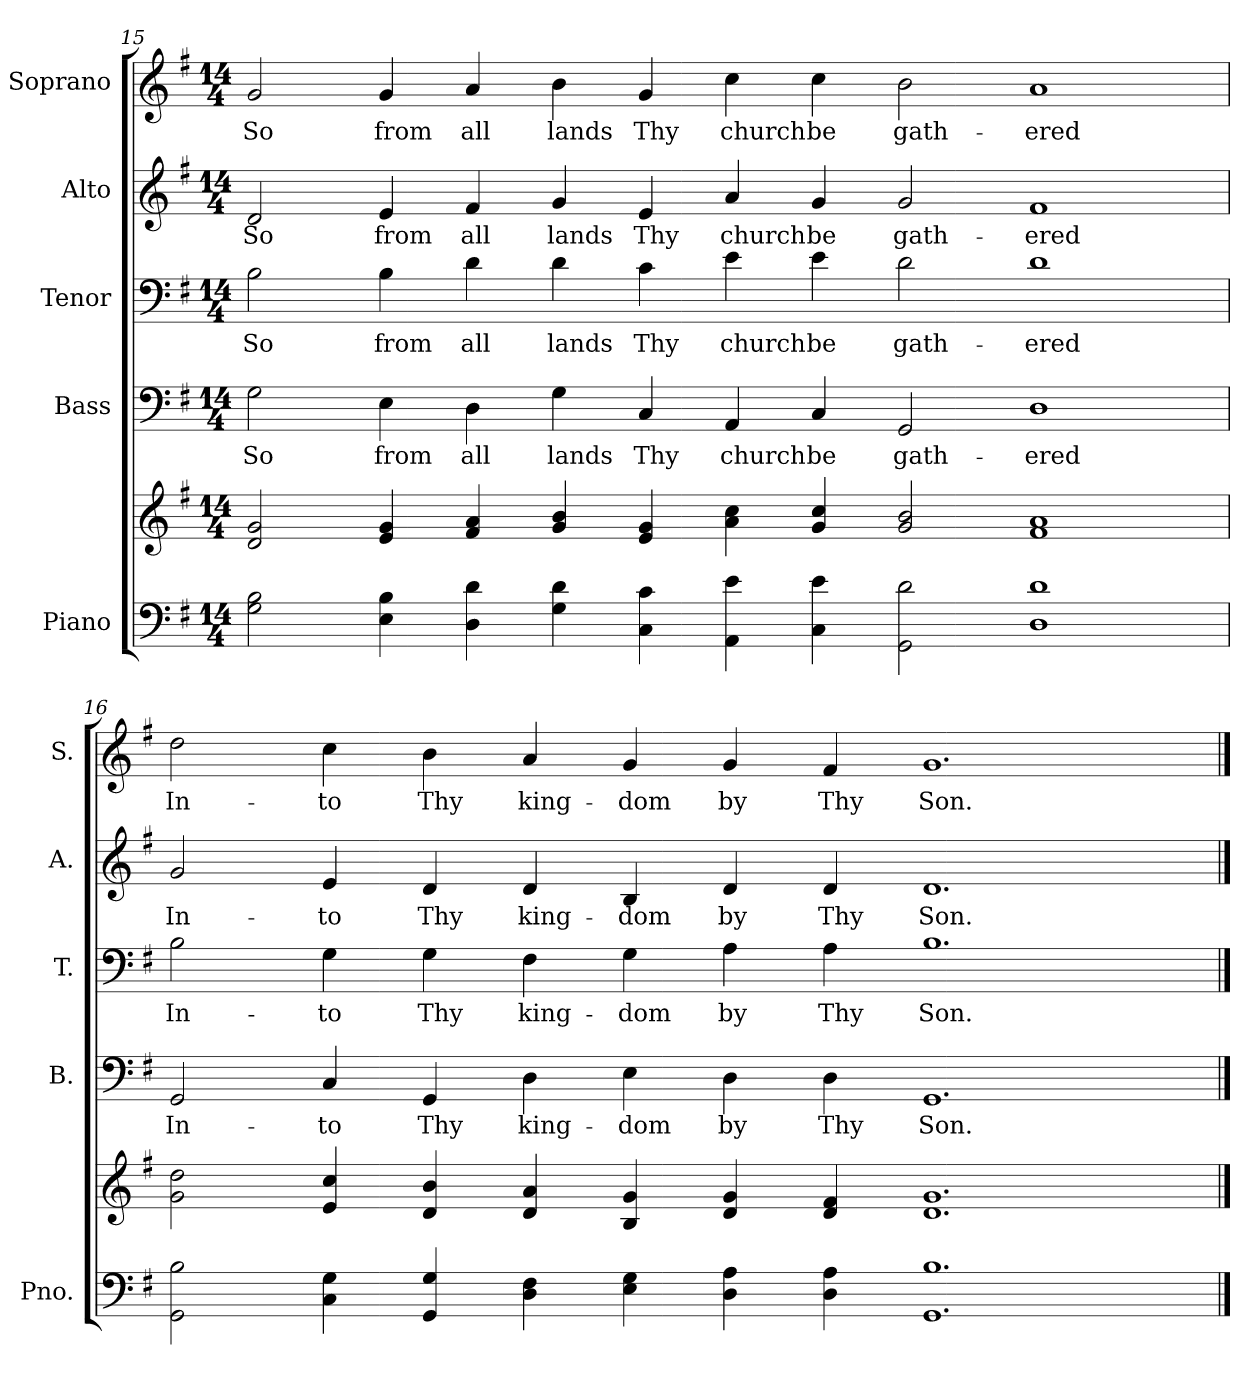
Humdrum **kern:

**kern	**kern	**kern	**text	**kern	**text	**kern	**text	**kern	**text
*part5	*part5	*part4	*part4	*part3	*part3	*part2	*part2	*part1	*part1
*staff6	*staff5	*staff4	*staff4	*staff3	*staff3	*staff2	*staff2	*staff1	*staff1
*I"Piano	*	*I"Bass	*	*I"Tenor	*	*I"Alto	*	*I"Soprano	*
*I'Pno.	*	*I'B.	*	*I'T.	*	*I'A.	*	*I'S.	*
!!LO:PB:g=z
*clefF4	*clefG2	*clefF4	*	*clefF4	*	*clefG2	*	*clefG2	*
*k[f#]	*k[f#]	*k[f#]	*	*k[f#]	*	*k[f#]	*	*k[f#]	*
*G:	*G:	*G:	*	*G:	*	*G:	*	*G:	*
*M14/4	*M14/4	*M14/4	*	*M14/4	*	*M14/4	*	*M14/4	*
=15	=15	=15	=15	=15	=15	=15	=15	=15	=15
!	!	!	!LO:LY:b:color=#000000	!	!	!	!	!	!
!	!	!	!	!	!LO:LY:b:color=#000000	!	!	!	!
!	!	!	!	!	!	!	!LO:LY:b:color=#000000	!	!
!	!	!	!	!	!	!	!	!	!LO:LY:b:color=#000000
2Gi\ 2Bi	2di/ 2gi	2Gi\	So	2Bi\	So	2di/	So	2gi/	So
!	!	!	!LO:LY:b:color=#000000	!	!	!	!	!	!
!	!	!	!	!	!LO:LY:b:color=#000000	!	!	!	!
!	!	!	!	!	!	!	!LO:LY:b:color=#000000	!	!
!	!	!	!	!	!	!	!	!	!LO:LY:b:color=#000000
4Ei\ 4Bi	4ei/ 4gi	4Ei\	from	4Bi\	from	4ei/	from	4gi/	from
!	!	!	!LO:LY:b:color=#000000	!	!	!	!	!	!
!	!	!	!	!	!LO:LY:b:color=#000000	!	!	!	!
!	!	!	!	!	!	!	!LO:LY:b:color=#000000	!	!
!	!	!	!	!	!	!	!	!	!LO:LY:b:color=#000000
4Di\ 4di	4f#i/ 4ai	4Di\	all	4di\	all	4f#i/	all	4ai/	all
!	!	!	!LO:LY:b:color=#000000	!	!	!	!	!	!
!	!	!	!	!	!LO:LY:b:color=#000000	!	!	!	!
!	!	!	!	!	!	!	!LO:LY:b:color=#000000	!	!
!	!	!	!	!	!	!	!	!	!LO:LY:b:color=#000000
4Gi\ 4di	4gi/ 4bi	4Gi\	lands	4di\	lands	4gi/	lands	4bi\	lands
!	!	!	!LO:LY:b:color=#000000	!	!	!	!	!	!
!	!	!	!	!	!LO:LY:b:color=#000000	!	!	!	!
!	!	!	!	!	!	!	!LO:LY:b:color=#000000	!	!
!	!	!	!	!	!	!	!	!	!LO:LY:b:color=#000000
4Ci\ 4ci	4ei/ 4gi	4Ci/	Thy	4ci\	Thy	4ei/	Thy	4gi/	Thy
!	!	!	!LO:LY:b:color=#000000	!	!	!	!	!	!
!	!	!	!	!	!LO:LY:b:color=#000000	!	!	!	!
!	!	!	!	!	!	!	!LO:LY:b:color=#000000	!	!
!	!	!	!	!	!	!	!	!	!LO:LY:b:color=#000000
4AAi\ 4ei	4ai\ 4cci	4AAi/	church	4ei\	church	4ai/	church	4cci\	church
!	!	!	!LO:LY:b:color=#000000	!	!	!	!	!	!
!	!	!	!	!	!LO:LY:b:color=#000000	!	!	!	!
!	!	!	!	!	!	!	!LO:LY:b:color=#000000	!	!
!	!	!	!	!	!	!	!	!	!LO:LY:b:color=#000000
4Ci\ 4ei	4gi/ 4cci	4Ci/	be	4ei\	be	4gi/	be	4cci\	be
!	!	!	!LO:LY:b:color=#000000	!	!	!	!	!	!
!	!	!	!	!	!LO:LY:b:color=#000000	!	!	!	!
!	!	!	!	!	!	!	!LO:LY:b:color=#000000	!	!
!	!	!	!	!	!	!	!	!	!LO:LY:b:color=#000000
2GGi\ 2di	2gi/ 2bi	2GGi/	gath-	2di\	gath-	2gi/	gath-	2bi\	gath-
!	!	!	!LO:LY:b:color=#000000	!	!	!	!	!	!
!	!	!	!	!	!LO:LY:b:color=#000000	!	!	!	!
!	!	!	!	!	!	!	!LO:LY:b:color=#000000	!	!
!	!	!	!	!	!	!	!	!	!LO:LY:b:color=#000000
1Di 1di	1f#i 1ai	1Di	-ered	1di	-ered	1f#i	-ered	1ai	-ered
!!LO:PB:g=z
=16	=16	=16	=16	=16	=16	=16	=16	=16	=16
!	!	!	!LO:LY:b:color=#000000	!	!	!	!	!	!
!	!	!	!	!	!LO:LY:b:color=#000000	!	!	!	!
!	!	!	!	!	!	!	!LO:LY:b:color=#000000	!	!
!	!	!	!	!	!	!	!	!	!LO:LY:b:color=#000000
2GGi\ 2Bi	2gi\ 2ddi	2GGi/	In-	2Bi\	In-	2gi/	In-	2ddi\	In-
!	!	!	!LO:LY:b:color=#000000	!	!	!	!	!	!
!	!	!	!	!	!LO:LY:b:color=#000000	!	!	!	!
!	!	!	!	!	!	!	!LO:LY:b:color=#000000	!	!
!	!	!	!	!	!	!	!	!	!LO:LY:b:color=#000000
4Ci\ 4Gi	4ei/ 4cci	4Ci/	-to	4Gi\	-to	4ei/	-to	4cci\	-to
!	!	!	!LO:LY:b:color=#000000	!	!	!	!	!	!
!	!	!	!	!	!LO:LY:b:color=#000000	!	!	!	!
!	!	!	!	!	!	!	!LO:LY:b:color=#000000	!	!
!	!	!	!	!	!	!	!	!	!LO:LY:b:color=#000000
4GGi/ 4Gi	4di/ 4bi	4GGi/	Thy	4Gi\	Thy	4di/	Thy	4bi\	Thy
!	!	!	!LO:LY:b:color=#000000	!	!	!	!	!	!
!	!	!	!	!	!LO:LY:b:color=#000000	!	!	!	!
!	!	!	!	!	!	!	!LO:LY:b:color=#000000	!	!
!	!	!	!	!	!	!	!	!	!LO:LY:b:color=#000000
4Di\ 4F#i	4di/ 4ai	4Di\	king-	4F#i\	king-	4di/	king-	4ai/	king-
!	!	!	!LO:LY:b:color=#000000	!	!	!	!	!	!
!	!	!	!	!	!LO:LY:b:color=#000000	!	!	!	!
!	!	!	!	!	!	!	!LO:LY:b:color=#000000	!	!
!	!	!	!	!	!	!	!	!	!LO:LY:b:color=#000000
4Ei\ 4Gi	4Bi/ 4gi	4Ei\	-dom	4Gi\	-dom	4Bi/	-dom	4gi/	-dom
!	!	!	!LO:LY:b:color=#000000	!	!	!	!	!	!
!	!	!	!	!	!LO:LY:b:color=#000000	!	!	!	!
!	!	!	!	!	!	!	!LO:LY:b:color=#000000	!	!
!	!	!	!	!	!	!	!	!	!LO:LY:b:color=#000000
4Di\ 4Ai	4di/ 4gi	4Di\	by	4Ai\	by	4di/	by	4gi/	by
!	!	!	!LO:LY:b:color=#000000	!	!	!	!	!	!
!	!	!	!	!	!LO:LY:b:color=#000000	!	!	!	!
!	!	!	!	!	!	!	!LO:LY:b:color=#000000	!	!
!	!	!	!	!	!	!	!	!	!LO:LY:b:color=#000000
4Di\ 4Ai	4di/ 4f#i	4Di\	Thy	4Ai\	Thy	4di/	Thy	4f#i/	Thy
!	!	!	!LO:LY:b:color=#000000	!	!	!	!	!	!
!	!	!	!	!	!LO:LY:b:color=#000000	!	!	!	!
!	!	!	!	!	!	!	!LO:LY:b:color=#000000	!	!
!	!	!	!	!	!	!	!	!	!LO:LY:b:color=#000000
1.GGi 1.Bi	1.di 1.gi	1.GGi	Son.	1.Bi	Son.	1.di	Son.	1.gi	Son.
==	==	==	==	==	==	==	==	==	==
*-	*-	*-	*-	*-	*-	*-	*-	*-	*-
